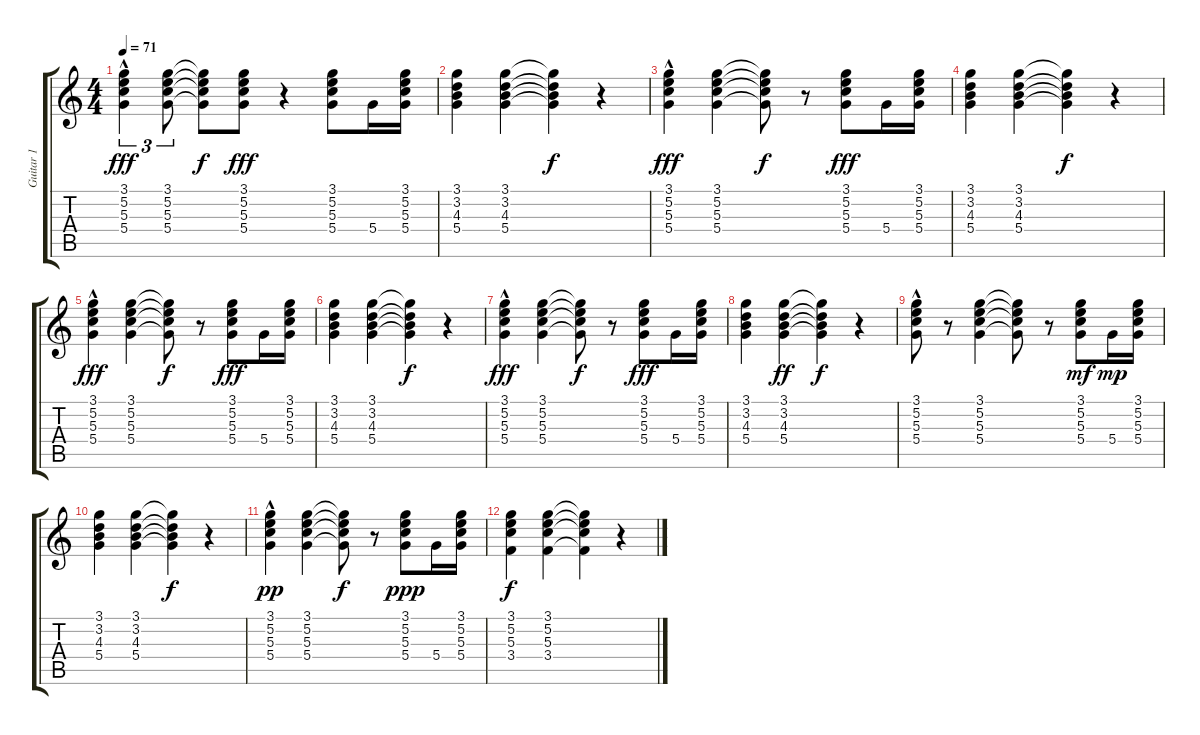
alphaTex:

\track ("Guitar 1" "Guitar 1") {instrument acousticguitarsteel}
\staff {score tabs}
\tuning (E4 B3 G3 D3 A2 E2) {hide}
\ts (4 4)
\tempo 71
\clef g2
\ks c
(3.1 5.2{hac} 5.3{hac} 5.4).4{tu (3 2) dy fff} (3.1 5.2 5.3 5.4).8{tu (3 2)} (3.1{t} 5.2{t} 5.3{t} 5.4{t}).8{dy f} (3.1 5.2 5.3 5.4).8{dy fff} r.4 (3.1 5.2 5.3 5.4).8 5.4.16 (3.1 5.2 5.3 5.4).16 |
(3.1 3.2 4.3 5.4).4 (3.1 3.2 4.3 5.4).4 (3.1{t} 3.2{t} 4.3{t} 5.4{t}).4{dy f} r.4 |
(3.1 5.2{hac} 5.3{hac} 5.4).4{dy fff} (3.1 5.2 5.3 5.4).4 (3.1{t} 5.2{t} 5.3{t} 5.4{t}).8{dy f} r.8 (3.1 5.2 5.3 5.4).8{dy fff} 5.4.16 (3.1 5.2 5.3 5.4).16 |
(3.1 3.2 4.3 5.4).4 (3.1 3.2 4.3 5.4).4 (3.1{t} 3.2{t} 4.3{t} 5.4{t}).4{dy f} r.4 |
(3.1 5.2{hac} 5.3{hac} 5.4).4{dy fff} (3.1 5.2 5.3 5.4).4 (3.1{t} 5.2{t} 5.3{t} 5.4{t}).8{dy f} r.8 (3.1 5.2 5.3 5.4).8{dy fff} 5.4.16 (3.1 5.2 5.3 5.4).16 |
(3.1 3.2 4.3 5.4).4 (3.1 3.2 4.3 5.4).4 (3.1{t} 3.2{t} 4.3{t} 5.4{t}).4{dy f} r.4 |
(3.1 5.2{hac} 5.3{hac} 5.4).4{dy fff} (3.1 5.2 5.3 5.4).4 (3.1{t} 5.2{t} 5.3{t} 5.4{t}).8{dy f} r.8 (3.1 5.2 5.3 5.4).8{dy fff} 5.4.16 (3.1 5.2 5.3 5.4).16 |
(3.1 3.2 4.3 5.4).4 (3.1 3.2 4.3 5.4).4{dy ff} (3.1{t} 3.2{t} 4.3{t} 5.4{t}).4{dy f} r.4 |
(3.1 5.2{hac} 5.3{hac} 5.4).8 r.8 (3.1 5.2 5.3 5.4).4 (3.1{t} 5.2{t} 5.3{t} 5.4{t}).8 r.8 (3.1 5.2 5.3 5.4).8{dy mf} 5.4.16{dy mp} (3.1 5.2 5.3 5.4).16 |
(3.1 3.2 4.3 5.4).4 (3.1 3.2 4.3 5.4).4 (3.1{t} 3.2{t} 4.3{t} 5.4{t}).4{dy f} r.4 |
(3.1 5.2{hac} 5.3{hac} 5.4).4{dy pp} (3.1 5.2 5.3 5.4).4 (3.1{t} 5.2{t} 5.3{t} 5.4{t}).8{dy f} r.8 (3.1 5.2 5.3 5.4).8{dy ppp} 5.4.16 (3.1 5.2 5.3 5.4).16 |
(3.1 5.2 5.3 3.4).4{dy f} (3.1 5.2 5.3 3.4).4 (3.1{t} 5.2{t} 5.3{t} 3.4{t}).4 r.4
